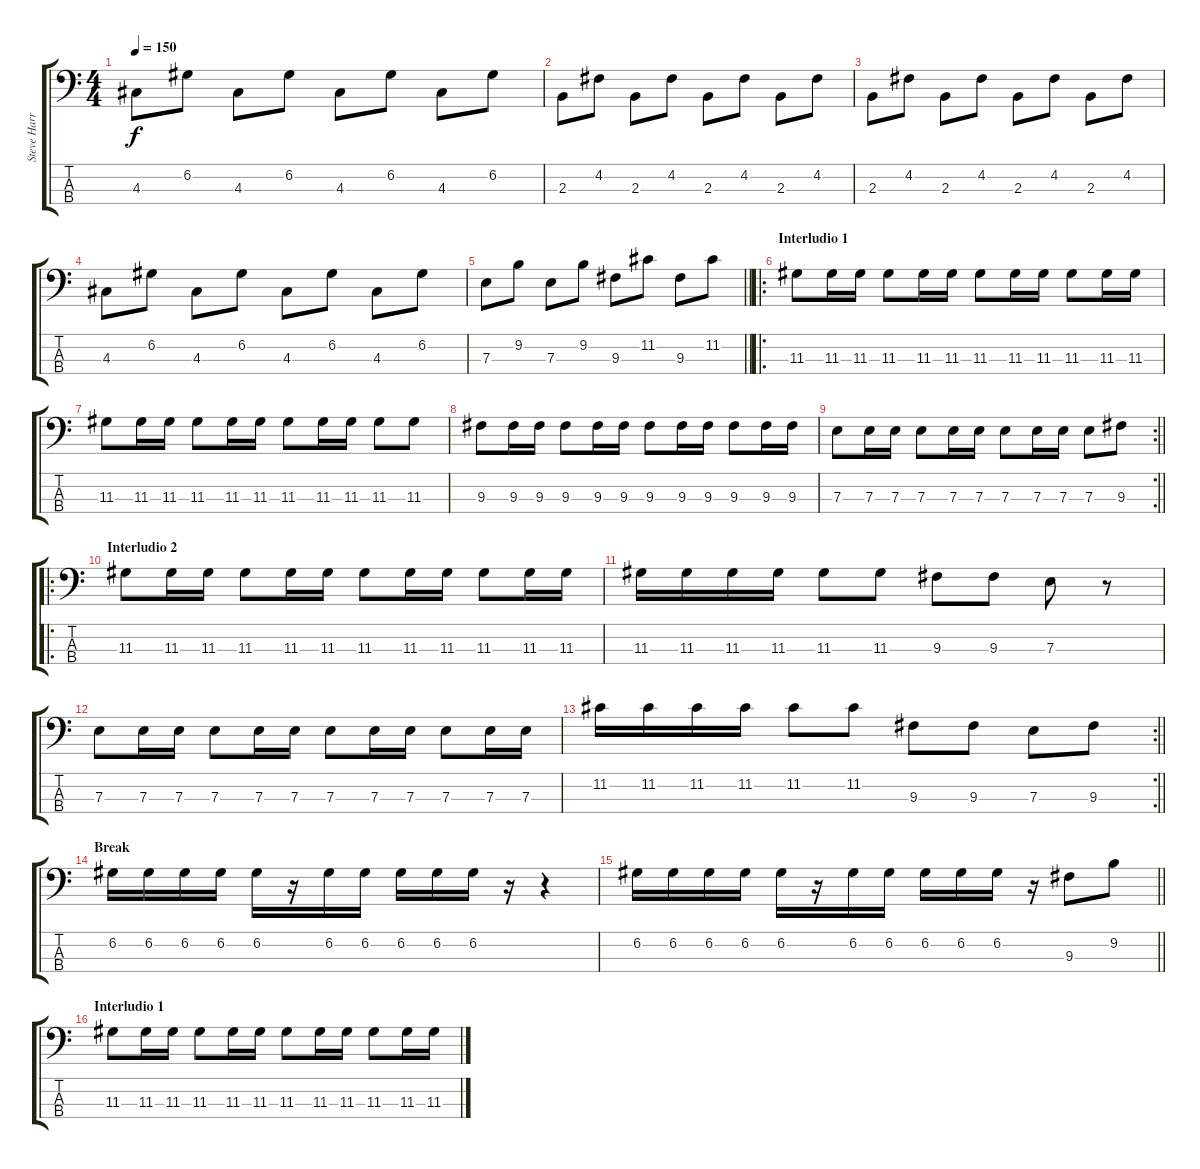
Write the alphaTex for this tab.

\track ("Steve Harris" "Steve Harr") {instrument electricbassfinger}
\staff {score tabs}
\tuning (G2 D2 A1 E1) {hide}
\ts (4 4)
\tempo 150
\clef f4
\ks c
4.3.8{dy f} 6.2.8 4.3.8 6.2.8 4.3.8 6.2.8 4.3.8 6.2.8 |
2.3.8 4.2.8 2.3.8 4.2.8 2.3.8 4.2.8 2.3.8 4.2.8 |
2.3.8 4.2.8 2.3.8 4.2.8 2.3.8 4.2.8 2.3.8 4.2.8 |
4.3.8 6.2.8 4.3.8 6.2.8 4.3.8 6.2.8 4.3.8 6.2.8 |
\barLineRight lightlight
7.3.8 9.2.8 7.3.8 9.2.8 9.3.8 11.2.8 9.3.8 11.2.8 |
\ro
\section ("" "Interludio 1")
11.3.8{volume 16} 11.3.16 11.3.16 11.3.8 11.3.16 11.3.16 11.3.8 11.3.16 11.3.16 11.3.8 11.3.16 11.3.16 |
11.3.8 11.3.16 11.3.16 11.3.8 11.3.16 11.3.16 11.3.8 11.3.16 11.3.16 11.3.8 11.3.8 |
9.3.8 9.3.16 9.3.16 9.3.8 9.3.16 9.3.16 9.3.8 9.3.16 9.3.16 9.3.8 9.3.16 9.3.16 |
\rc 2
\barLineRight lightlight
7.3.8 7.3.16 7.3.16 7.3.8 7.3.16 7.3.16 7.3.8 7.3.16 7.3.16 7.3.8 9.3.8 |
\ro
\section ("" "Interludio 2")
11.3.8 11.3.16 11.3.16 11.3.8 11.3.16 11.3.16 11.3.8 11.3.16 11.3.16 11.3.8 11.3.16 11.3.16 |
11.3.16 11.3.16 11.3.16 11.3.16 11.3.8 11.3.8 9.3.8 9.3.8 7.3.8 r.8 |
7.3.8 7.3.16 7.3.16 7.3.8 7.3.16 7.3.16 7.3.8 7.3.16 7.3.16 7.3.8 7.3.16 7.3.16 |
\rc 2
\barLineRight lightlight
11.2.16 11.2.16 11.2.16 11.2.16 11.2.8 11.2.8 9.3.8 9.3.8 7.3.8 9.3.8 |
\section ("" "Break")
6.2.16 6.2.16 6.2.16 6.2.16 6.2.16 r.16 6.2.16 6.2.16 6.2.16 6.2.16 6.2.16 r.16 r.4 |
\barLineRight lightlight
6.2.16 6.2.16 6.2.16 6.2.16 6.2.16 r.16 6.2.16 6.2.16 6.2.16 6.2.16 6.2.16 r.16 9.3.8 9.2.8 |
\section ("" "Interludio 1")
11.3.8 11.3.16 11.3.16 11.3.8 11.3.16 11.3.16 11.3.8 11.3.16 11.3.16 11.3.8 11.3.16 11.3.16
